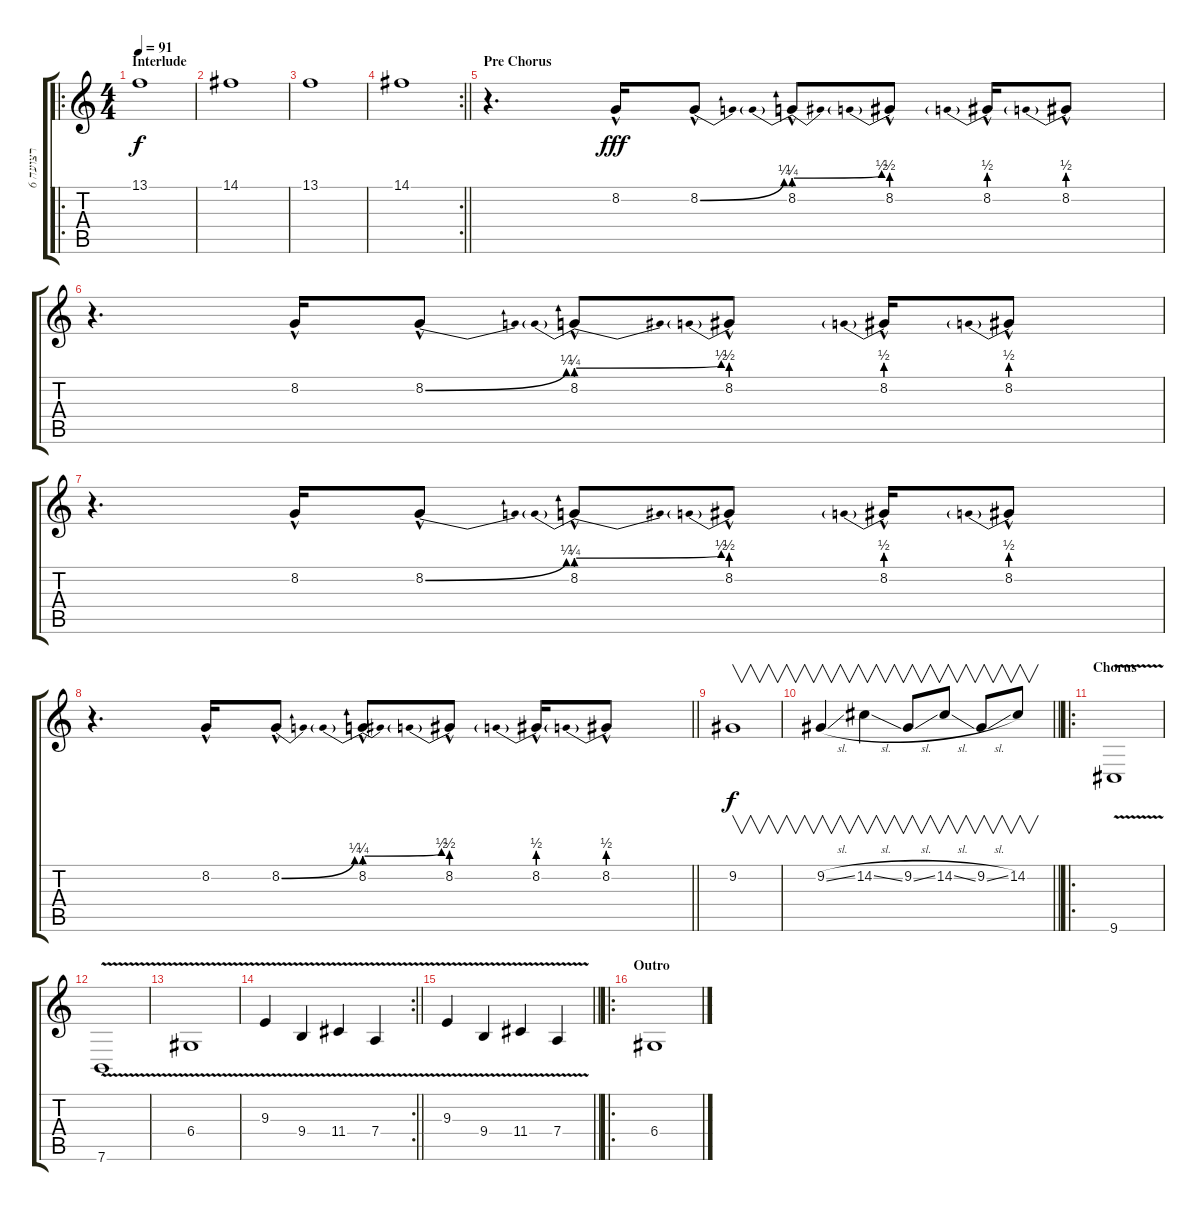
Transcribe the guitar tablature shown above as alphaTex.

\track ("רצועה 6" "רצועה 6") {instrument cello}
\staff {score tabs}
\tuning (E4 B3 G3 D3 A2 E2) {hide}
\ro
\ts (4 4)
\section ("" "Interlude")
\tempo 91
\clef g2
\ks c
13.1.1{dy f} |
14.1.1 |
13.1.1 |
\rc 2
\barLineRight lightlight
14.1.1 |
\section ("" "Pre Chorus")
r.4{d} 8.2{hac}.16{dy fff} 8.2{be (bend 0 0 60 1) hac}.8 8.2{be (prebendbend 0 1 60 2) hac}.8 8.2{be (prebend 0 2 60 2) hac}.8 8.2{be (prebend 0 2 60 2) hac}.16 8.2{be (prebend 0 2 60 2) hac}.8 |
r.4{d} 8.2{hac}.16 8.2{be (bend 0 0 60 1) hac}.8 8.2{be (prebendbend 0 1 60 2) hac}.8 8.2{be (prebend 0 2 60 2) hac}.8 8.2{be (prebend 0 2 60 2) hac}.16 8.2{be (prebend 0 2 60 2) hac}.8 |
r.4{d} 8.2{hac}.16 8.2{be (bend 0 0 60 1) hac}.8 8.2{be (prebendbend 0 1 60 2) hac}.8 8.2{be (prebend 0 2 60 2) hac}.8 8.2{be (prebend 0 2 60 2) hac}.16 8.2{be (prebend 0 2 60 2) hac}.8 |
\barLineRight lightlight
r.4{d} 8.2{hac}.16 8.2{be (bend 0 0 60 1) hac}.8 8.2{be (prebendbend 0 1 60 2) hac}.8 8.2{be (prebend 0 2 60 2) hac}.8 8.2{be (prebend 0 2 60 2) hac}.16 8.2{be (prebend 0 2 60 2) hac}.8 |
9.2.1{v dy f} |
\barLineRight lightlight
9.2{sl}.4{v} 14.2{sl}.4{v} 9.2{sl}.8{v} 14.2{sl}.8{v} 9.2{sl}.8{v} 14.2.8{v} |
\ro
\section ("" "Chorus")
9.6{v}.1 |
7.6{v}.1 |
6.4{v}.1 |
\rc 2
\barLineRight lightlight
9.3{v}.4 9.4{v}.4 11.4{v}.4 7.4{v}.4 |
\barLineRight lightlight
9.3{v}.4 9.4{v}.4 11.4{v}.4 7.4{v}.4 |
\ro
\section ("" "Outro")
6.4.1
